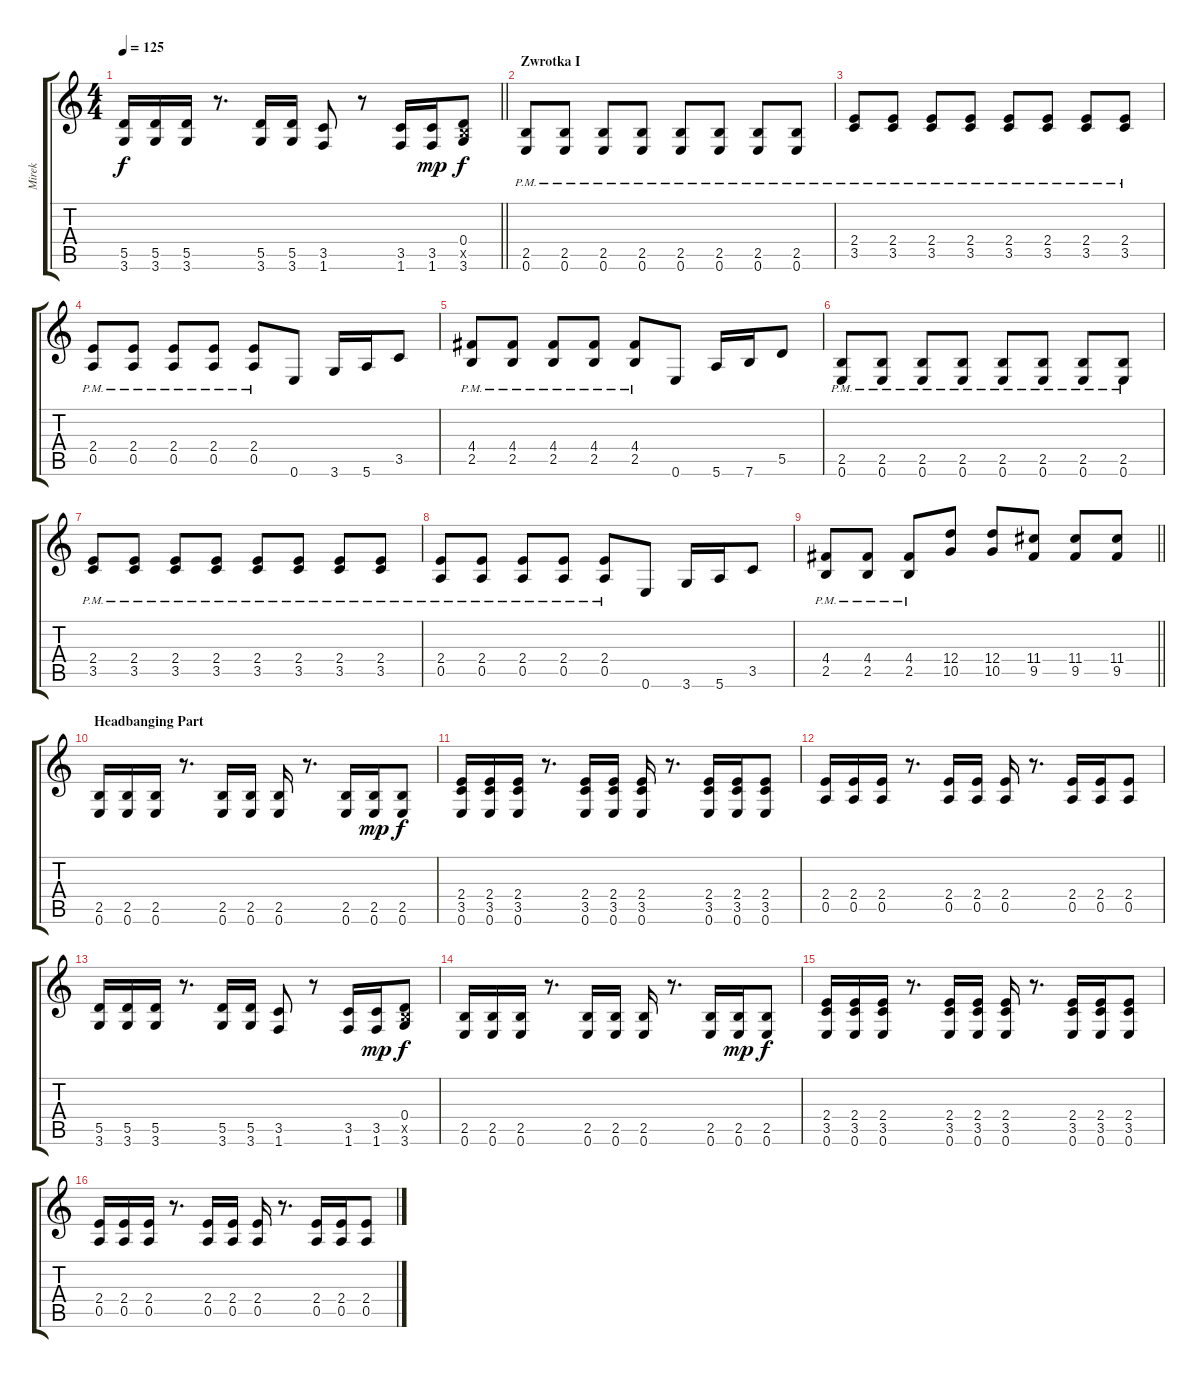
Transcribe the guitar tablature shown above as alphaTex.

\track ("Mirek" "Mirek") {instrument distortionguitar}
\staff {score tabs}
\tuning (E4 B3 G3 D3 A2 E2) {hide}
\ts (4 4)
\tempo 125
\clef g2
\barLineRight lightlight
\ks c
(5.5 3.6).16{dy f} (5.5 3.6).16 (5.5 3.6).16 r.8{d} (5.5 3.6).16 (5.5 3.6).16 (3.5 1.6).8 r.8 (3.5 1.6).16 (3.5 1.6).16{dy mp} (0.4 2.5{x} 3.6).8{dy f} |
\section ("" "Zwrotka I")
(2.5{pm} 0.6{pm}).8 (2.5{pm} 0.6{pm}).8 (2.5{pm} 0.6{pm}).8 (2.5{pm} 0.6{pm}).8 (2.5{pm} 0.6{pm}).8 (2.5{pm} 0.6{pm}).8 (2.5{pm} 0.6{pm}).8 (2.5{pm} 0.6{pm}).8 |
(2.4{pm} 3.5{pm}).8 (2.4{pm} 3.5{pm}).8 (2.4{pm} 3.5{pm}).8 (2.4{pm} 3.5{pm}).8 (2.4{pm} 3.5{pm}).8 (2.4{pm} 3.5{pm}).8 (2.4{pm} 3.5{pm}).8 (2.4{pm} 3.5{pm}).8 |
(2.4{pm} 0.5{pm}).8 (2.4{pm} 0.5{pm}).8 (2.4{pm} 0.5{pm}).8 (2.4{pm} 0.5{pm}).8 (2.4{pm} 0.5{pm}).8 0.6.8 3.6.16 5.6.16 3.5.8 |
(4.4{pm} 2.5{pm}).8 (4.4{pm} 2.5{pm}).8 (4.4{pm} 2.5{pm}).8 (4.4{pm} 2.5{pm}).8 (4.4{pm} 2.5{pm}).8 0.6.8 5.6.16 7.6.16 5.5.8 |
(2.5{pm} 0.6{pm}).8 (2.5{pm} 0.6{pm}).8 (2.5{pm} 0.6{pm}).8 (2.5{pm} 0.6{pm}).8 (2.5{pm} 0.6{pm}).8 (2.5{pm} 0.6{pm}).8 (2.5{pm} 0.6{pm}).8 (2.5{pm} 0.6{pm}).8 |
(2.4{pm} 3.5{pm}).8 (2.4{pm} 3.5{pm}).8 (2.4{pm} 3.5{pm}).8 (2.4{pm} 3.5{pm}).8 (2.4{pm} 3.5{pm}).8 (2.4{pm} 3.5{pm}).8 (2.4{pm} 3.5{pm}).8 (2.4{pm} 3.5{pm}).8 |
(2.4{pm} 0.5{pm}).8 (2.4{pm} 0.5{pm}).8 (2.4{pm} 0.5{pm}).8 (2.4{pm} 0.5{pm}).8 (2.4{pm} 0.5{pm}).8 0.6.8 3.6.16 5.6.16 3.5.8 |
\barLineRight lightlight
(4.4{pm} 2.5{pm}).8 (4.4{pm} 2.5{pm}).8 (4.4{pm} 2.5{pm}).8 (12.4 10.5).8 (12.4 10.5).8 (11.4 9.5).8 (11.4 9.5).8 (11.4 9.5).8 |
\section ("" "Headbanging Part")
(2.5 0.6).16 (2.5 0.6).16 (2.5 0.6).16 r.8{d} (2.5 0.6).16 (2.5 0.6).16 (2.5 0.6).16 r.8{d} (2.5 0.6).16 (2.5 0.6).16{dy mp} (2.5 0.6).8{dy f} |
(2.4 3.5 0.6).16 (2.4 3.5 0.6).16 (2.4 3.5 0.6).16 r.8{d} (2.4 3.5 0.6).16 (2.4 3.5 0.6).16 (2.4 3.5 0.6).16 r.8{d} (2.4 3.5 0.6).16 (2.4 3.5 0.6).16 (2.4 3.5 0.6).8 |
(2.4 0.5).16 (2.4 0.5).16 (2.4 0.5).16 r.8{d} (2.4 0.5).16 (2.4 0.5).16 (2.4 0.5).16 r.8{d} (2.4 0.5).16 (2.4 0.5).16 (2.4 0.5).8 |
(5.5 3.6).16 (5.5 3.6).16 (5.5 3.6).16 r.8{d} (5.5 3.6).16 (5.5 3.6).16 (3.5 1.6).8 r.8 (3.5 1.6).16 (3.5 1.6).16{dy mp} (0.4 2.5{x} 3.6).8{dy f} |
(2.5 0.6).16 (2.5 0.6).16 (2.5 0.6).16 r.8{d} (2.5 0.6).16 (2.5 0.6).16 (2.5 0.6).16 r.8{d} (2.5 0.6).16 (2.5 0.6).16{dy mp} (2.5 0.6).8{dy f} |
(2.4 3.5 0.6).16 (2.4 3.5 0.6).16 (2.4 3.5 0.6).16 r.8{d} (2.4 3.5 0.6).16 (2.4 3.5 0.6).16 (2.4 3.5 0.6).16 r.8{d} (2.4 3.5 0.6).16 (2.4 3.5 0.6).16 (2.4 3.5 0.6).8 |
(2.4 0.5).16 (2.4 0.5).16 (2.4 0.5).16 r.8{d} (2.4 0.5).16 (2.4 0.5).16 (2.4 0.5).16 r.8{d} (2.4 0.5).16 (2.4 0.5).16 (2.4 0.5).8
